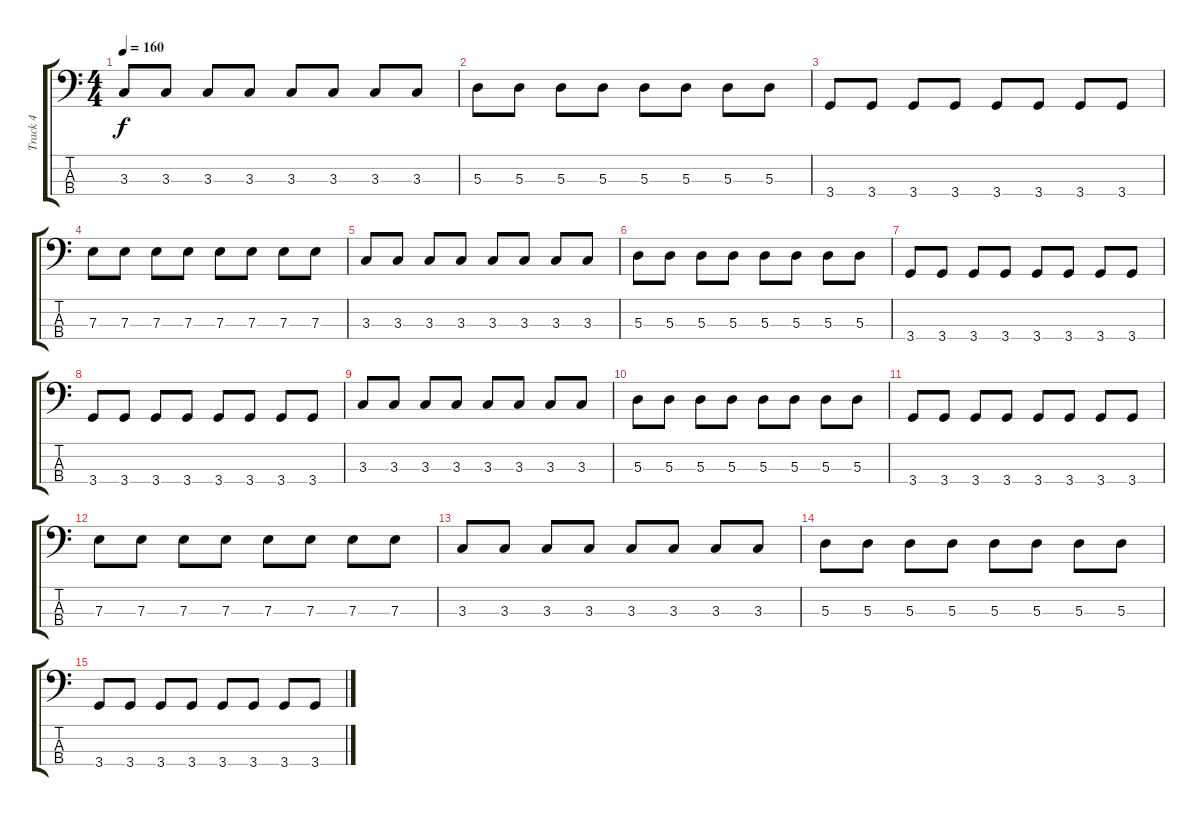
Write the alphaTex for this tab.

\track ("Track 4" "Track 4") {instrument electricbassfinger}
\staff {score tabs}
\tuning (G2 D2 A1 E1) {hide}
\ts (4 4)
\tempo 160
\clef f4
\ks c
3.3.8{dy f} 3.3.8 3.3.8 3.3.8 3.3.8 3.3.8 3.3.8 3.3.8 |
5.3.8 5.3.8 5.3.8 5.3.8 5.3.8 5.3.8 5.3.8 5.3.8 |
3.4.8 3.4.8 3.4.8 3.4.8 3.4.8 3.4.8 3.4.8 3.4.8 |
7.3.8 7.3.8 7.3.8 7.3.8 7.3.8 7.3.8 7.3.8 7.3.8 |
3.3.8 3.3.8 3.3.8 3.3.8 3.3.8 3.3.8 3.3.8 3.3.8 |
5.3.8 5.3.8 5.3.8 5.3.8 5.3.8 5.3.8 5.3.8 5.3.8 |
3.4.8 3.4.8 3.4.8 3.4.8 3.4.8 3.4.8 3.4.8 3.4.8 |
3.4.8 3.4.8 3.4.8 3.4.8 3.4.8 3.4.8 3.4.8 3.4.8 |
3.3.8 3.3.8 3.3.8 3.3.8 3.3.8 3.3.8 3.3.8 3.3.8 |
5.3.8 5.3.8 5.3.8 5.3.8 5.3.8 5.3.8 5.3.8 5.3.8 |
3.4.8 3.4.8 3.4.8 3.4.8 3.4.8 3.4.8 3.4.8 3.4.8 |
7.3.8 7.3.8 7.3.8 7.3.8 7.3.8 7.3.8 7.3.8 7.3.8 |
3.3.8 3.3.8 3.3.8 3.3.8 3.3.8 3.3.8 3.3.8 3.3.8 |
5.3.8 5.3.8 5.3.8 5.3.8 5.3.8 5.3.8 5.3.8 5.3.8 |
3.4.8 3.4.8 3.4.8 3.4.8 3.4.8 3.4.8 3.4.8 3.4.8
